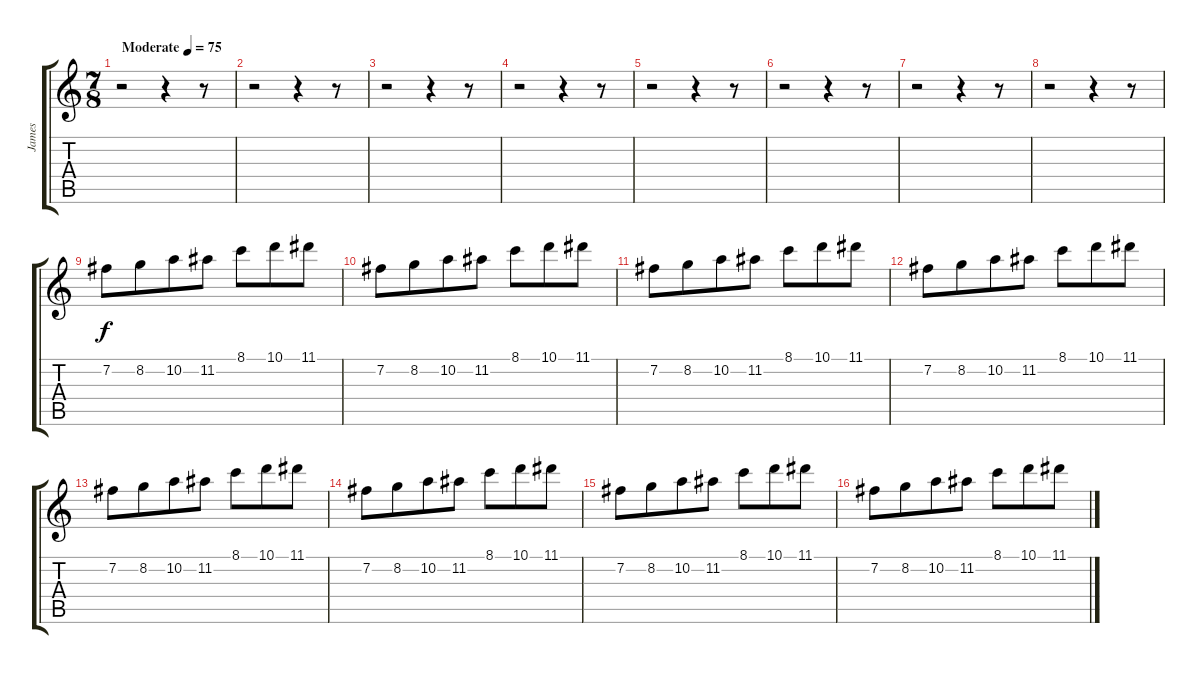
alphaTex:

\track ("James" "James") {instrument distortionguitar}
\staff {score tabs}
\tuning (E4 B3 G3 D3 A2 D2) {hide}
\ts (7 8)
\tempo (75 "Moderate")
\tempo 195
\tempo (75 "Moderate")
\clef g2
\ks c
r.2{dy f instrument distortionguitar} r.4 r.8 |
r.2 r.4 r.8 |
r.2 r.4 r.8 |
r.2 r.4 r.8 |
r.2 r.4 r.8 |
r.2 r.4 r.8 |
r.2 r.4 r.8 |
r.2 r.4 r.8 |
7.2.8 8.2.8 10.2.8 11.2.8 8.1.8 10.1.8 11.1.8 |
7.2.8 8.2.8 10.2.8 11.2.8 8.1.8 10.1.8 11.1.8 |
7.2.8 8.2.8 10.2.8 11.2.8 8.1.8 10.1.8 11.1.8 |
7.2.8 8.2.8 10.2.8 11.2.8 8.1.8 10.1.8 11.1.8 |
7.2.8 8.2.8 10.2.8 11.2.8 8.1.8 10.1.8 11.1.8 |
7.2.8 8.2.8 10.2.8 11.2.8 8.1.8 10.1.8 11.1.8 |
7.2.8 8.2.8 10.2.8 11.2.8 8.1.8 10.1.8 11.1.8 |
7.2.8 8.2.8 10.2.8 11.2.8 8.1.8 10.1.8 11.1.8
